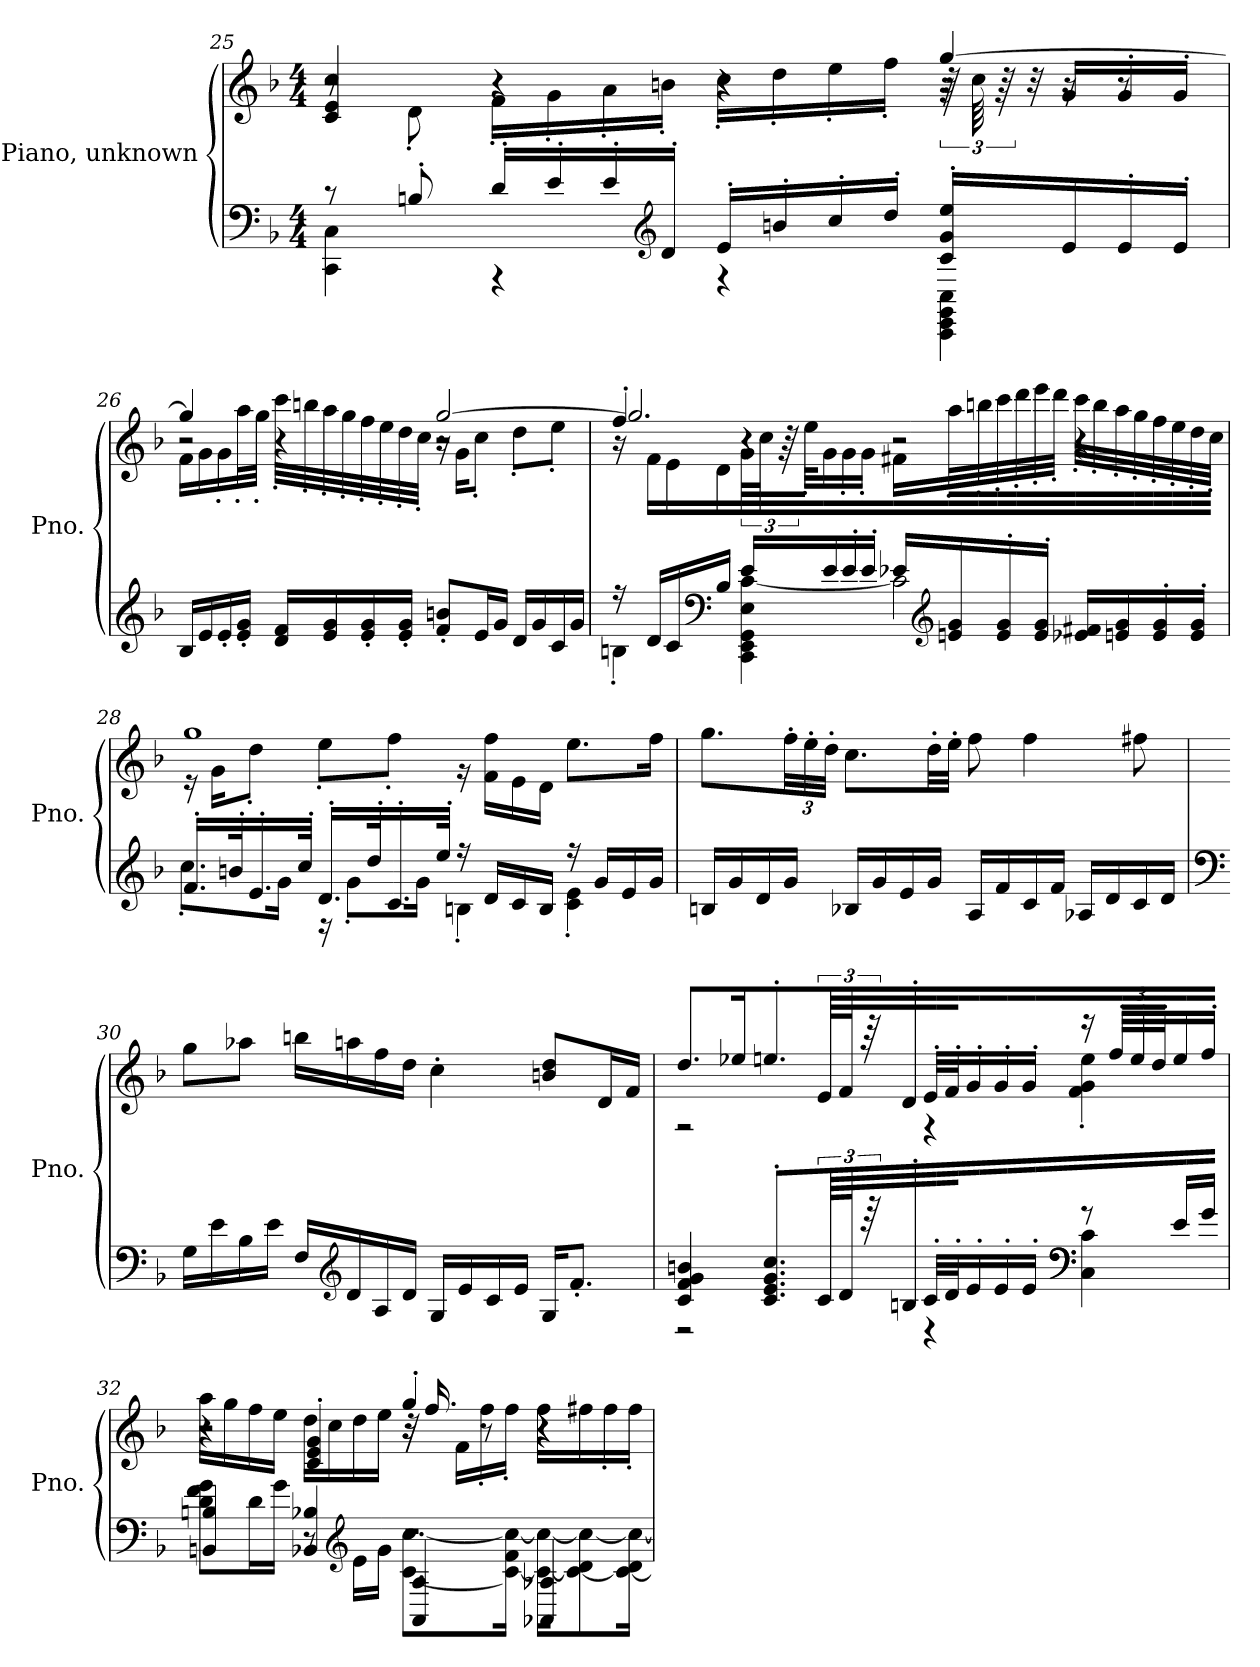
**kern	**kern
*part1	*part1
*staff2	*staff1
*I"Piano, unknown	*
*I'Pno.	*
!!LO:LB:g=z
*clefF4	*clefG2
*k[b-]	*k[b-]
*M4/4	*M4/4
=25	=25
*^	*^
*	*	*	*^
8r	4CC\ 4C\	2r	8r	4c/ 4e/ 4cc/
8Bn'/	.	.	8d'\	.
16d'/LL	4r	.	16f'\LL	4r
16e'/	.	.	16g'\	.
16e'/	.	.	16a'\	.
*clefG2	*	*	*	*
16d'/JJ	.	.	16bn'\JJ	.
16e'/LL	4r	4r	16cc'\LL	4r
16bn'/	.	.	16dd'\	.
16cc'/	.	.	16ee'\	.
16dd'/JJ	.	.	16ff'\JJ	.
16c/' 16g/' 16ee/'LL	4CC\ 4EE\ 4GG\ 4C\	[4gg/	96r	16r
.	.	.	96cc\	.
.	.	.	96r	.
.	.	.	32r	.
16e/	.	.	16r	16g/LL
16e'/	.	.	8r	16g'/
16e'/JJ	.	.	.	16g'/JJ
*v	*v	*	*	*
=26	=26	=26	=26
16B-/LL	4gg/]	16f\LL	2r
16e/	.	16g\	.
16e'/	.	16g'\	.
16e/' 16g/'JJ	.	32aa'\L	.
.	.	32gg'\JJJ	.
16d/ 16f/LL	4r	32ccc'\LLL	.
.	.	32bbn'\	.
16e/ 16g/	.	32aa'\	.
.	.	32gg'\	.
16e/' 16g/'	.	32ff'\	.
.	.	32ee'\	.
16e/' 16g/'JJ	.	32dd'\	.
.	.	32cc'\JJJ	.
8f/' 8bn/'L	2r	16r	[2gg/
.	.	16g\KL	.
16e/L	.	8cc'\J	.
16g/JJ	.	.	.
16d/LL	.	8dd'\L	.
16g/	.	.	.
16c/	.	8ee'\J	.
16g/JJ	.	.	.
!!LO:LB:g=z	!!	!!
=27	=27	=27	=27
*^	*	*	*
16r	4Bn'\	4ff'/	16r	2.gg/]
16d/LL	.	.	16f\LL	.
16c/	.	.	16e\	.
*clefF4	*	*	*	*
16B/JJ	.	.	16d\	.
16e/LL	4CC\ 4EE\ 4GG\ 4E\ [4c\	4r	96g\LL	.
.	.	.	96cc\JJJJ	.
.	.	.	96r	.
.	.	.	32ee'\KLL	.
16e/	.	.	16g\	.
16e'/	.	.	16g'\	.
16e'/JJ	.	.	16g'\JJ	.
16e-X/LL	2c\]	2r	16f#X\LL	.
*clefG2	*	*	*	*
16en/ 16g/	.	.	32aa'\L	.
.	.	.	32bbn'\	.
16e/' 16g/'	.	.	32ccc'\	.
.	.	.	32ddd'\	.
16e/' 16g/'JJ	.	.	32eee'\	.
.	.	.	32ddd'\JJJ	.
16e-X/ 16f#X/LL	.	.	32ccc'\LLL	4r
.	.	.	32bb'\	.
16en/ 16g/	.	.	32aa'\	.
.	.	.	32gg'\	.
16e/' 16g/'	.	.	32ff'\	.
.	.	.	32ee'\	.
16e/' 16g/'JJ	.	.	32dd'\	.
.	.	.	32cc'\JJJ	.
*	*	*	*v	*v
!!LO:LB:g=z
=28	=28	=28	=28
16.f'/LL	8.cc'\L	1gg	16r
.	.	.	16g\KL
32bn'/K	.	.	.
16.e'/	.	.	8dd'\J
.	16g\Jk	.	.
32cc'/JJk	.	.	.
16.d'/LL	16r	.	8ee'\L
.	8g'\L	.	.
32dd'/K	.	.	.
16.c'/	.	.	8ff'\J
.	16g\Jk	.	.
32ee'/JJk	.	.	.
16r	4Bn'\	.	16r
16d/LL	.	.	16f\ 16ff\LL
16c/	.	.	16e\
16B/JJ	.	.	16d\JJ
16r	4c\' 4e\'	.	8.ee\L
16g/LL	.	.	.
16e/	.	.	.
16g/JJ	.	.	16ff\Jk
*v	*v	*	*
*	*v	*v
=29	=29
16Bn/LL	8.gg\L
16g/	.
16d/	.
*	*Xbrackettup
16g/JJ	48ff'\LL
.	48ee'\
.	48dd'\JJJ
16B-X/LL	8.cc\L
16g/	.
16e/	.
16g/JJ	32dd'\LL
.	32ee'\JJJ
16A/LL	8ff\
16f/	.
16c/	4ff\
16f/JJ	.
16A-X/LL	.
16d/	.
16c/	8ff#X\
16d/JJ	.
!!LO:PB:g=z
=30	=30
*clefF4	*
16G\LL	8gg\L
16e\	.
16B-\	8aa-X\J
16e\JJ	.
16F/LL	16bbn\LL
*clefG2	*
16d/	16aan\
16A/	16ff\
16d/JJ	16dd\JJ
16G/LL	4cc'\
16e/	.
16c/	.
16e/JJ	.
16G/KL	8bn/ 8dd/L
8.f'/J	.
.	16d/L
.	16f/JJ
=31	=31
*^	*^
4c/ 4f/ 4g/ 4bn/	2r	8.dd/L	2r
.	.	16ee-X/K	.
8.c/' 8.e/' 8.g/' 8.cc/'L	.	8.een'/	.
*	*	*brackettup	*
96c/LLL	.	96e/LLL	.
96d/JJJJ	.	96f/JJJJ	.
96r	.	96r	.
32Bn'/	.	32d'/	.
32c'/LLL	4r	32e'/LLL	4r
32d'/J	.	32f'/J	.
16e'/	.	16g'/	.
16e'/	.	16g'/	.
16e'/JJ	.	16g'/JJ	.
*clefF4	*	*	*
8r	4C\ 4c\	16r	4f\' 4g\' 4ee\'
*	*	*Xbrackettup	*
.	.	48ff'/LLL	.
.	.	48ee'/	.
.	.	48dd'/J	.
16e/LL	.	16ee/	.
16g/JJ	.	16ff'/JJ	.
!!LO:LB:g=z
=32	=32	=32	=32
*	*^	*	*^
1r	8d\ 8f\ 8g\L	4BBn/ 4Bn/	2r	16aa\LL	4r
.	.	.	.	16gg\	.
.	16d\L	.	.	16ff\	.
.	16g\JJ	.	.	16ee\JJ	.
.	8r	4BB-X/ 4B-X/	.	16dd\LL	4c/' 4e/' 4g/'
.	.	.	.	16cc\	.
*clefG2	*	*	*	*	*
.	16e\LL	.	.	16dd\	.
.	16g\JJ	.	.	16ee\JJ	.
.	[8.c\ [8.cc\L	4AA/ 4A/	32r	16r	4gg'/
.	.	.	16.ff/	.	.
.	.	.	.	16f\LL	.
.	.	.	8r	16ff'\	.
.	16c\_ 16f\ 16cc\_Jk	.	.	16ff'\JJ	.
.	16c\_ 16cc\_KL	4AA-X/ 4A-X/	4r	16ff\LL	4r
.	8c\_ 8d\ 8cc\_	.	.	16ff#X\	.
.	.	.	.	16ff#'\	.
.	16c\_ 16d\ 16cc\_Jk	.	.	16ff#'\JJ	.
*v	*v	*v	*	*	*
*	*v	*v	*v
=	=
*-	*-
